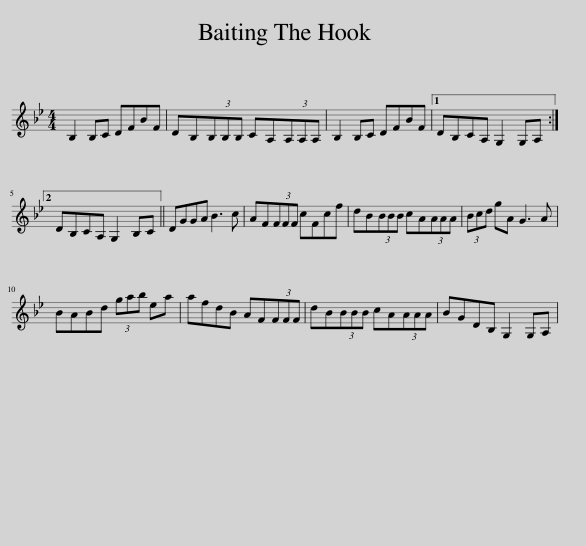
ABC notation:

X:1
L:1/8
M:4/4
I:linebreak $
K:Gmin
V:1 treble
V:1
 B,2 B,C DFBF | DB,(3B,B,B, CA,(3A,A,A, | B,2 B,C DFBF |1 DB,CA, G,2 G,A, :|2$ DB,CA, G,2 B,C || %5
 DGGA B3 c | AF(3FFF cFcf | dB(3BBB cA(3AAA | (3Bcd gA G3 A |$ BABd (3gab ea | %10
 afdB AF(3FFF | dB(3BBB cA(3AAA | BGDB, G,2 G,A, | %13
